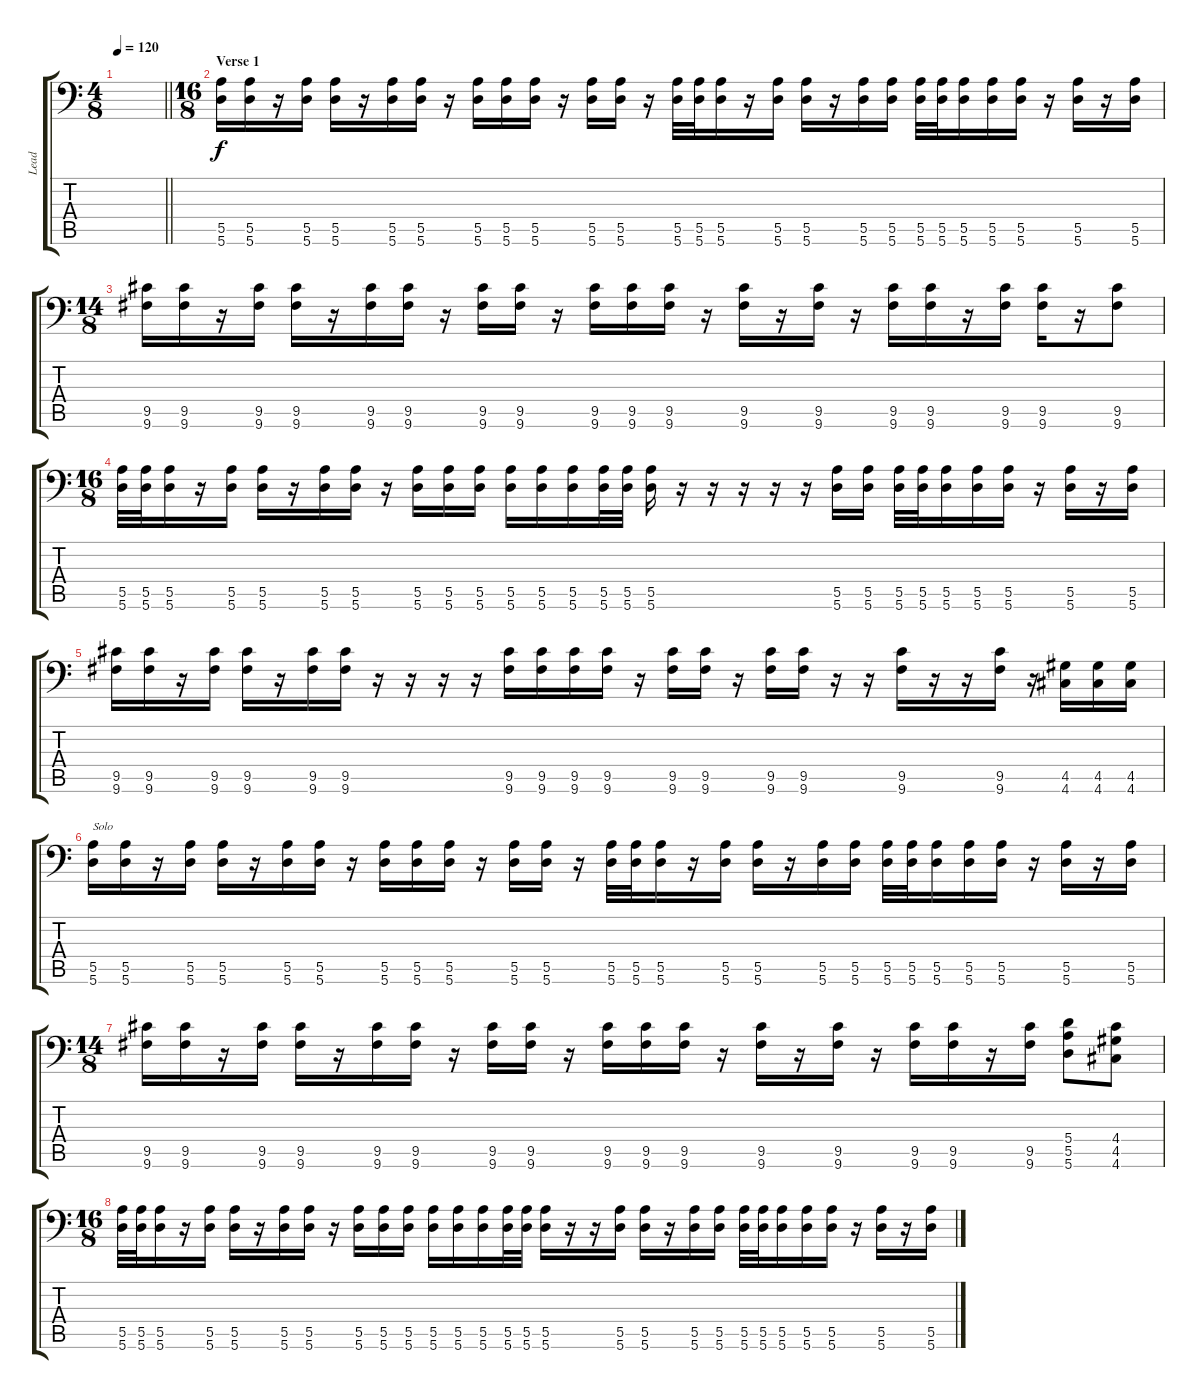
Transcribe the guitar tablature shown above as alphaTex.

\track ("Lead" "Lead") {instrument distortionguitar}
\staff {score tabs}
\tuning (B3 Gb3 D3 A2 E2 A1) {hide}
\ts (4 8)
\tempo 120
\clef f4
\barLineRight lightlight
\ks c
|
\ts (16 8)
\section ("" "Verse 1")
(5.5 5.6).16 (5.5 5.6).16 r.16 (5.5 5.6).16 (5.5 5.6).16 r.16 (5.5 5.6).16 (5.5 5.6).16 r.16 (5.5 5.6).16 (5.5 5.6).16 (5.5 5.6).16 r.16 (5.5 5.6).16 (5.5 5.6).16 r.16 (5.5 5.6).32 (5.5 5.6).32 (5.5 5.6).16 r.16 (5.5 5.6).16 (5.5 5.6).16 r.16 (5.5 5.6).16 (5.5 5.6).16 (5.5 5.6).32 (5.5 5.6).32 (5.5 5.6).16 (5.5 5.6).16 (5.5 5.6).16 r.16 (5.5 5.6).16 r.16 (5.5 5.6).16 |
\ts (14 8)
(9.5 9.6).16 (9.5 9.6).16 r.16 (9.5 9.6).16 (9.5 9.6).16 r.16 (9.5 9.6).16 (9.5 9.6).16 r.16 (9.5 9.6).16 (9.5 9.6).16 r.16 (9.5 9.6).16 (9.5 9.6).16 (9.5 9.6).16 r.16 (9.5 9.6).16 r.16 (9.5 9.6).16 r.16 (9.5 9.6).16 (9.5 9.6).16 r.16 (9.5 9.6).16 (9.5 9.6).16 r.16 (9.5 9.6).8 |
\ts (16 8)
(5.5 5.6).32 (5.5 5.6).32 (5.5 5.6).16 r.16 (5.5 5.6).16 (5.5 5.6).16 r.16 (5.5 5.6).16 (5.5 5.6).16 r.16 (5.5 5.6).16 (5.5 5.6).16 (5.5 5.6).16 (5.5 5.6).16 (5.5 5.6).16 (5.5 5.6).16 (5.5 5.6).32 (5.5 5.6).32 (5.5 5.6).16 r.16 r.16 r.16 r.16 r.16 (5.5 5.6).16 (5.5 5.6).16 (5.5 5.6).32 (5.5 5.6).32 (5.5 5.6).16 (5.5 5.6).16 (5.5 5.6).16 r.16 (5.5 5.6).16 r.16 (5.5 5.6).16 |
(9.5 9.6).16 (9.5 9.6).16 r.16 (9.5 9.6).16 (9.5 9.6).16 r.16 (9.5 9.6).16 (9.5 9.6).16 r.16 r.16 r.16 r.16 (9.5 9.6).16 (9.5 9.6).16 (9.5 9.6).16 (9.5 9.6).16 r.16 (9.5 9.6).16 (9.5 9.6).16 r.16 (9.5 9.6).16 (9.5 9.6).16 r.16 r.16 (9.5 9.6).16 r.16 r.16 (9.5 9.6).16 r.16 (4.5 4.6).16 (4.5 4.6).16 (4.5 4.6).16 |
(5.5 5.6).16{txt "Solo"} (5.5 5.6).16 r.16 (5.5 5.6).16 (5.5 5.6).16 r.16 (5.5 5.6).16 (5.5 5.6).16 r.16 (5.5 5.6).16 (5.5 5.6).16 (5.5 5.6).16 r.16 (5.5 5.6).16 (5.5 5.6).16 r.16 (5.5 5.6).32 (5.5 5.6).32 (5.5 5.6).16 r.16 (5.5 5.6).16 (5.5 5.6).16 r.16 (5.5 5.6).16 (5.5 5.6).16 (5.5 5.6).32 (5.5 5.6).32 (5.5 5.6).16 (5.5 5.6).16 (5.5 5.6).16 r.16 (5.5 5.6).16 r.16 (5.5 5.6).16 |
\ts (14 8)
(9.5 9.6).16 (9.5 9.6).16 r.16 (9.5 9.6).16 (9.5 9.6).16 r.16 (9.5 9.6).16 (9.5 9.6).16 r.16 (9.5 9.6).16 (9.5 9.6).16 r.16 (9.5 9.6).16 (9.5 9.6).16 (9.5 9.6).16 r.16 (9.5 9.6).16 r.16 (9.5 9.6).16 r.16 (9.5 9.6).16 (9.5 9.6).16 r.16 (9.5 9.6).16 (5.4 5.5 5.6).8 (4.4 4.5 4.6).8 |
\ts (16 8)
(5.5 5.6).32 (5.5 5.6).32 (5.5 5.6).16 r.16 (5.5 5.6).16 (5.5 5.6).16 r.16 (5.5 5.6).16 (5.5 5.6).16 r.16 (5.5 5.6).16 (5.5 5.6).16 (5.5 5.6).16 (5.5 5.6).16 (5.5 5.6).16 (5.5 5.6).16 (5.5 5.6).32 (5.5 5.6).32 (5.5 5.6).16 r.16 r.16 (5.5 5.6).16 (5.5 5.6).16 r.16 (5.5 5.6).16 (5.5 5.6).16 (5.5 5.6).32 (5.5 5.6).32 (5.5 5.6).16 (5.5 5.6).16 (5.5 5.6).16 r.16 (5.5 5.6).16 r.16 (5.5 5.6).16
